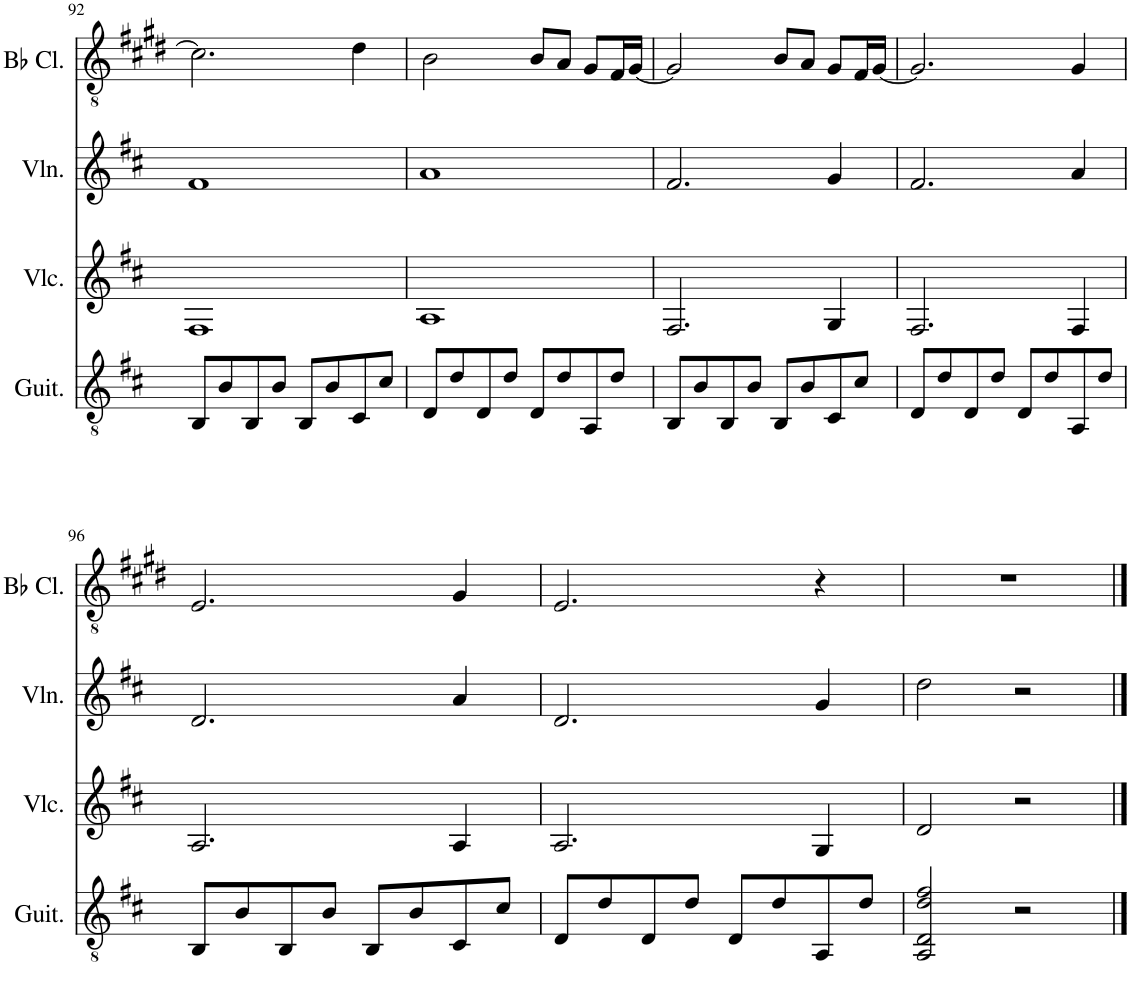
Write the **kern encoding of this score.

**kern	**kern	**kern	**kern
*part4	*part3	*part2	*part1
*staff4	*staff3	*staff2	*staff1
*I"Acoustic Guitar	*I"Violoncello	*I"Violin	*I"Bb Clarinet
*I'Guit.	*I'Vlc.	*I'Vln.	*I'Bb Cl.
!!LO:PB:g=z
*clefGv2	*clefG2	*clefG2	*clefGv2
*	*	*	*Trd1c2
*k[f#c#]	*k[f#c#]	*k[f#c#]	*k[f#c#g#d#]
*M4/4	*M4/4	*M4/4	*M4/4
=92	=92	=92	=92
8BB/L	1F#	1f#	2.c#\]
8B/	.	.	.
8BB/	.	.	.
8B/J	.	.	.
8BB/L	.	.	.
8B/	.	.	.
8C#/	.	.	4d#\
8c#/J	.	.	.
=93	=93	=93	=93
8D/L	1A	1a	2B\
8d/	.	.	.
8D/	.	.	.
8d/J	.	.	.
8D/L	.	.	8B/L
8d/	.	.	8A/J
8AA/	.	.	8G#/L
8d/J	.	.	16F#/L
.	.	.	[16G#/JJ
=94	=94	=94	=94
8BB/L	2.F#/	2.f#/	2G#/]
8B/	.	.	.
8BB/	.	.	.
8B/J	.	.	.
8BB/L	.	.	8B/L
8B/	.	.	8A/J
8C#/	4G/	4g/	8G#/L
8c#/J	.	.	16F#/L
.	.	.	[16G#/JJ
=95	=95	=95	=95
8D/L	2.F#/	2.f#/	2.G#/]
8d/	.	.	.
8D/	.	.	.
8d/J	.	.	.
8D/L	.	.	.
8d/	.	.	.
8AA/	4F#/	4a/	4G#/
8d/J	.	.	.
!!LO:LB:g=z
=96	=96	=96	=96
8BB/L	2.A/	2.d/	2.E/
8B/	.	.	.
8BB/	.	.	.
8B/J	.	.	.
8BB/L	.	.	.
8B/	.	.	.
8C#/	4A/	4a/	4G#/
8c#/J	.	.	.
=97	=97	=97	=97
8D/L	2.A/	2.d/	2.E/
8d/	.	.	.
8D/	.	.	.
8d/J	.	.	.
8D/L	.	.	.
8d/	.	.	.
8AA/	4G/	4g/	4r
8d/J	.	.	.
=98	=98	=98	=98
2AA/ 2D/ 2d/ 2f#/	2d/	2dd\	1r
2r	2r	2r	.
==	==	==	==
*-	*-	*-	*-
